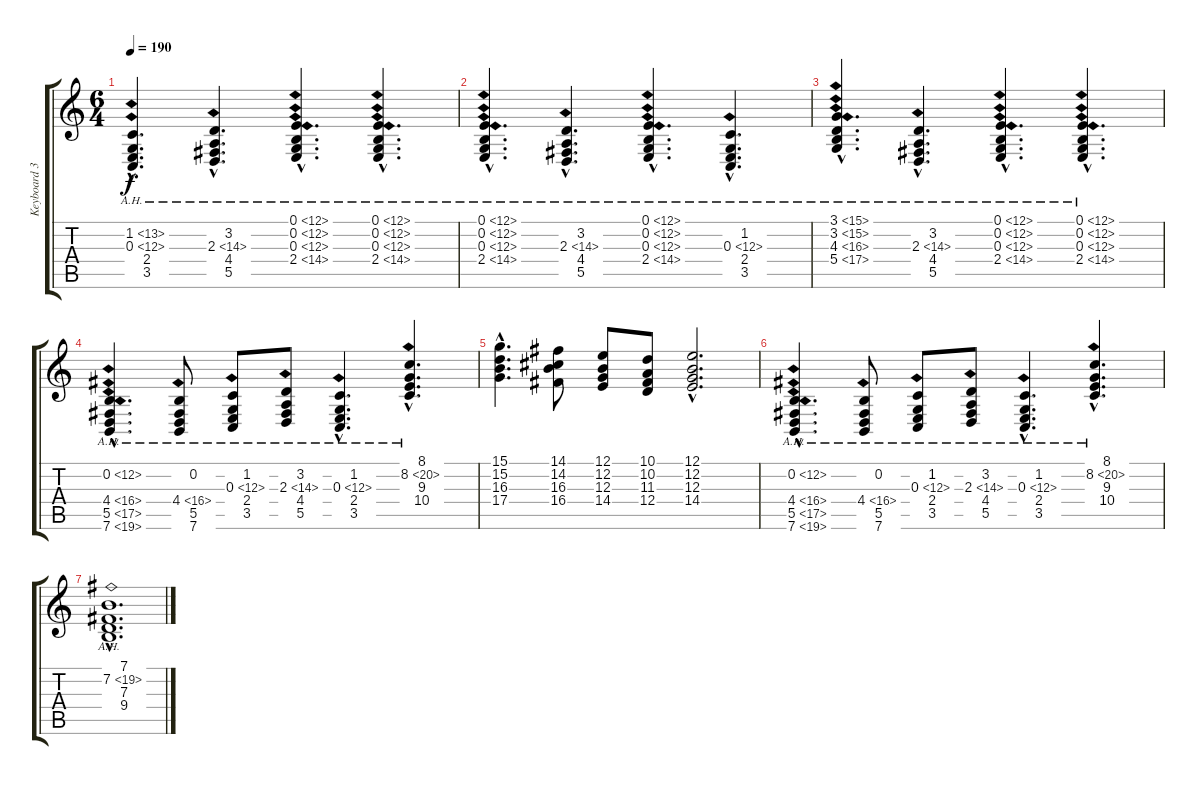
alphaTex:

\track ("Keyboard 3" "Keyboard 3") {instrument piccolo}
\staff {score tabs}
\tuning (E4 B3 G3 D3 A2 E2) {hide}
\ts (6 4)
\tempo 190
\clef g2
\ks c
(1.2{ah 12 hac} 0.3{ah 12 hac} 2.4{hac} 3.5{hac}).4{d dy f} (3.2{hac} 2.3{ah 12 hac} 4.4{hac} 5.5{hac}).4{d} (0.1{ah 12 hac} 0.2{ah 12 hac} 0.3{ah 12 hac} 2.4{ah 12 hac}).4{d} (0.1{ah 12 hac} 0.2{ah 12 hac} 0.3{ah 12 hac} 2.4{ah 12 hac}).4{d} |
(0.1{ah 12 hac} 0.2{ah 12 hac} 0.3{ah 12 hac} 2.4{ah 12 hac}).4{d} (3.2{hac} 2.3{ah 12 hac} 4.4{hac} 5.5{hac}).4{d} (0.1{ah 12 hac} 0.2{ah 12 hac} 0.3{ah 12 hac} 2.4{ah 12 hac}).4{d} (1.2{hac} 0.3{ah 12 hac} 2.4{hac} 3.5{hac}).4{d} |
(3.1{ah 12 hac} 3.2{ah 12 hac} 4.3{ah 12 hac} 5.4{ah 12 hac}).4{d} (3.2{hac} 2.3{ah 12 hac} 4.4{hac} 5.5{hac}).4{d} (0.1{ah 12 hac} 0.2{ah 12 hac} 0.3{ah 12 hac} 2.4{ah 12 hac}).4{d} (0.1{ah 12 hac} 0.2{ah 12 hac} 0.3{ah 12 hac} 2.4{ah 12 hac}).4{d} |
(0.2{ah 12 hac} 4.4{ah 12 hac} 5.5{ah 12 hac} 7.6{ah 12 hac}).4{d volume 14} (0.2 4.4{ah 12} 5.5 7.6).8 (1.2 0.3{ah 12} 2.4 3.5).8 (3.2 2.3{ah 12} 4.4 5.5).8 (1.2{hac} 0.3{ah 12 hac} 2.4{hac} 3.5{hac}).4{d} (8.1{hac} 8.2{ah 12 hac} 9.3{hac} 10.4{hac}).4{d} |
(15.1{hac} 15.2{hac} 16.3{hac} 17.4{hac}).4{d} (14.1 14.2 16.3 16.4).8 (12.1 12.2 12.3 14.4).8 (10.1 10.2 11.3 12.4).8 (12.1{hac} 12.2{hac} 12.3{hac} 14.4{hac}).2{d} |
(0.2{ah 12 hac} 4.4{ah 12 hac} 5.5{ah 12 hac} 7.6{ah 12 hac}).4{d} (0.2 4.4{ah 12} 5.5 7.6).8 (1.2 0.3{ah 12} 2.4 3.5).8 (3.2 2.3{ah 12} 4.4 5.5).8 (1.2{hac} 0.3{ah 12 hac} 2.4{hac} 3.5{hac}).4{d} (8.1{hac} 8.2{ah 12 hac} 9.3{hac} 10.4{hac}).4{d} |
(7.1{hac} 7.2{ah 12 hac} 7.3{hac} 9.4{hac}).1{d volume 12}
